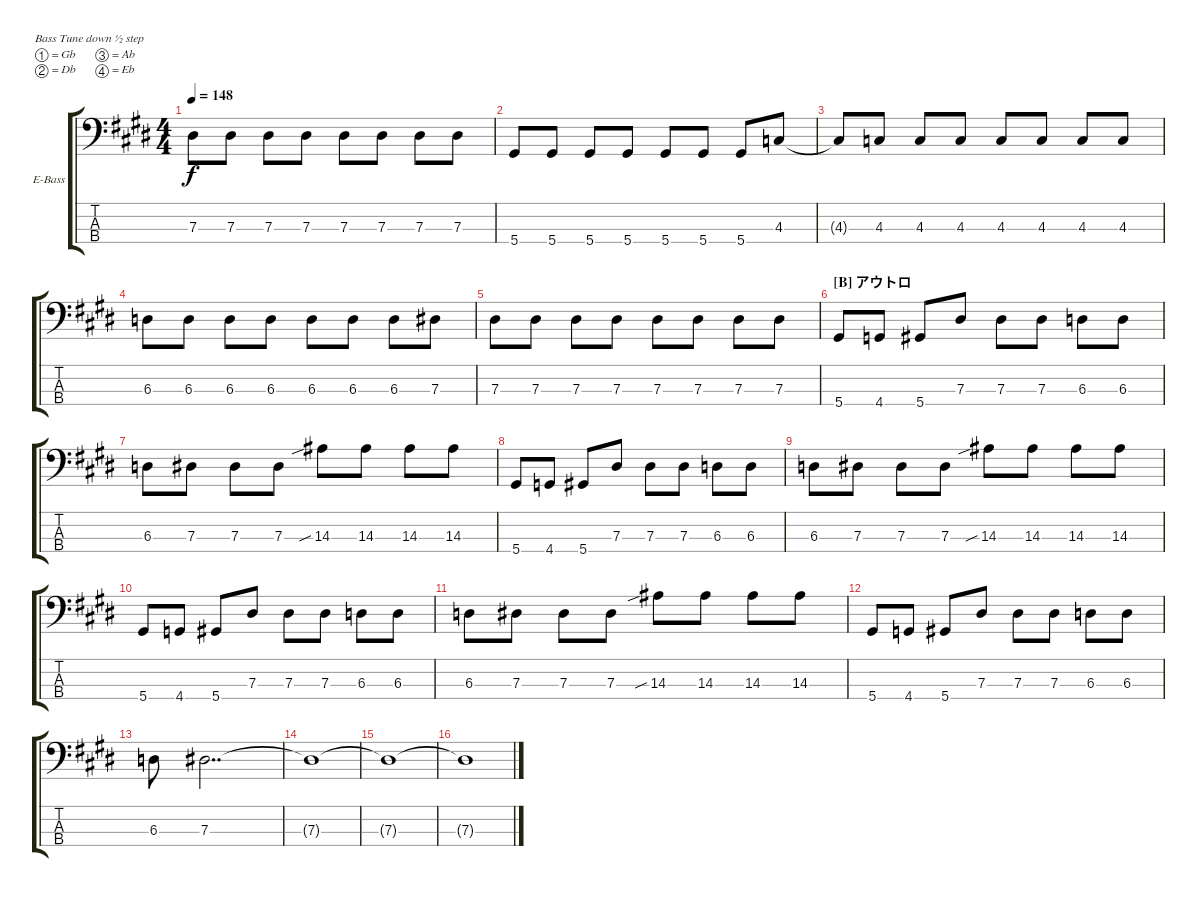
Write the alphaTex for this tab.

\bracketExtendMode groupsimilarinstruments
\firstSystemTrackNameOrientation horizontal
\otherSystemsTrackNameOrientation horizontal
\track ("Satoma" "E-Bass") {instrument electricbassfinger}
\staff {score tabs}
\tuning (Gb2 Db2 Ab1 Eb1)
\ts (4 4)
\tempo 148
\clef f4
\ks e
7.3{t}.8{dy f} 7.3.8 7.3.8 7.3.8 7.3.8 7.3.8 7.3.8 7.3.8 |
5.4.8 5.4.8 5.4.8 5.4.8 5.4.8 5.4.8 5.4.8 4.3.8 |
4.3{t}.8 4.3.8 4.3.8 4.3.8 4.3.8 4.3.8 4.3.8 4.3.8 |
6.3.8 6.3.8 6.3.8 6.3.8 6.3.8 6.3.8 6.3.8 7.3.8 |
7.3.8 7.3.8 7.3.8 7.3.8 7.3.8 7.3.8 7.3.8 7.3.8 |
\section ("B" "アウトロ")
5.4.8 4.4.8 5.4.8 7.3.8 7.3.8 7.3.8 6.3.8 6.3.8 |
6.3.8 7.3.8 7.3.8 7.3.8 14.3{sib}.8 14.3.8 14.3.8 14.3.8 |
5.4.8 4.4.8 5.4.8 7.3.8 7.3.8 7.3.8 6.3.8 6.3.8 |
6.3.8 7.3.8 7.3.8 7.3.8 14.3{sib}.8 14.3.8 14.3.8 14.3.8 |
5.4.8 4.4.8 5.4.8 7.3.8 7.3.8 7.3.8 6.3.8 6.3.8 |
6.3.8 7.3.8 7.3.8 7.3.8 14.3{sib}.8 14.3.8 14.3.8 14.3.8 |
5.4.8 4.4.8 5.4.8 7.3.8 7.3.8 7.3.8 6.3.8 6.3.8 |
6.3.8 7.3.2{dd} |
7.3{t}.1 |
7.3{t}.1 |
7.3{t}.1
